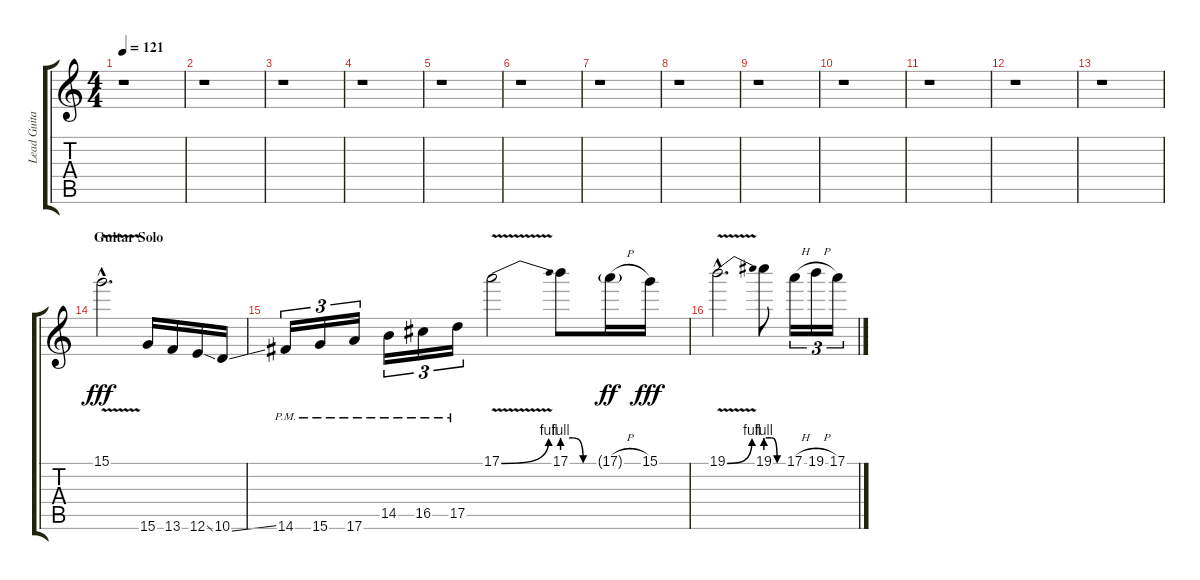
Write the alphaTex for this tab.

\track ("Lead Guitar" "Lead Guita") {instrument electricguitarclean}
\staff {score tabs}
\tuning (E4 B3 G3 D3 A2 E2) {hide}
\ts (4 4)
\tempo 121
\clef g2
\ks c
r.1{dy f} |
r.1 |
r.1 |
r.1 |
r.1 |
r.1 |
r.1 |
r.1 |
r.1 |
r.1 |
r.1 |
r.1 |
r.1 |
\section ("" "Guitar Solo")
15.1{v hac}.2{d dy fff volume 16 balance 8 instrument distortionguitar} 15.6.16 13.6.16 12.6{ss}.16 10.6{ss}.16 |
14.6{pm}.16{tu (3 2)} 15.6{pm}.16{tu (3 2) instrument overdrivenguitar} 17.6{pm}.16{tu (3 2)} 14.5{pm}.16{tu (3 2)} 16.5{pm}.16{tu (3 2)} 17.5{pm}.16{tu (3 2)} 17.1{be (bend 0 0 60 4) v}.2{volume 16} 17.1{be (custom 0 4 20 4 40 0 60 0)}.8 17.1{h g}.16{dy ff} 15.1.16{dy fff} |
19.1{be (bend 0 0 60 4) v hac}.2{d} 19.1{be (custom 0 4 20 4 40 0 60 0)}.8 17.1{h}.16{tu (3 2)} 19.1{h}.16{tu (3 2)} 17.1.16{tu (3 2)}
